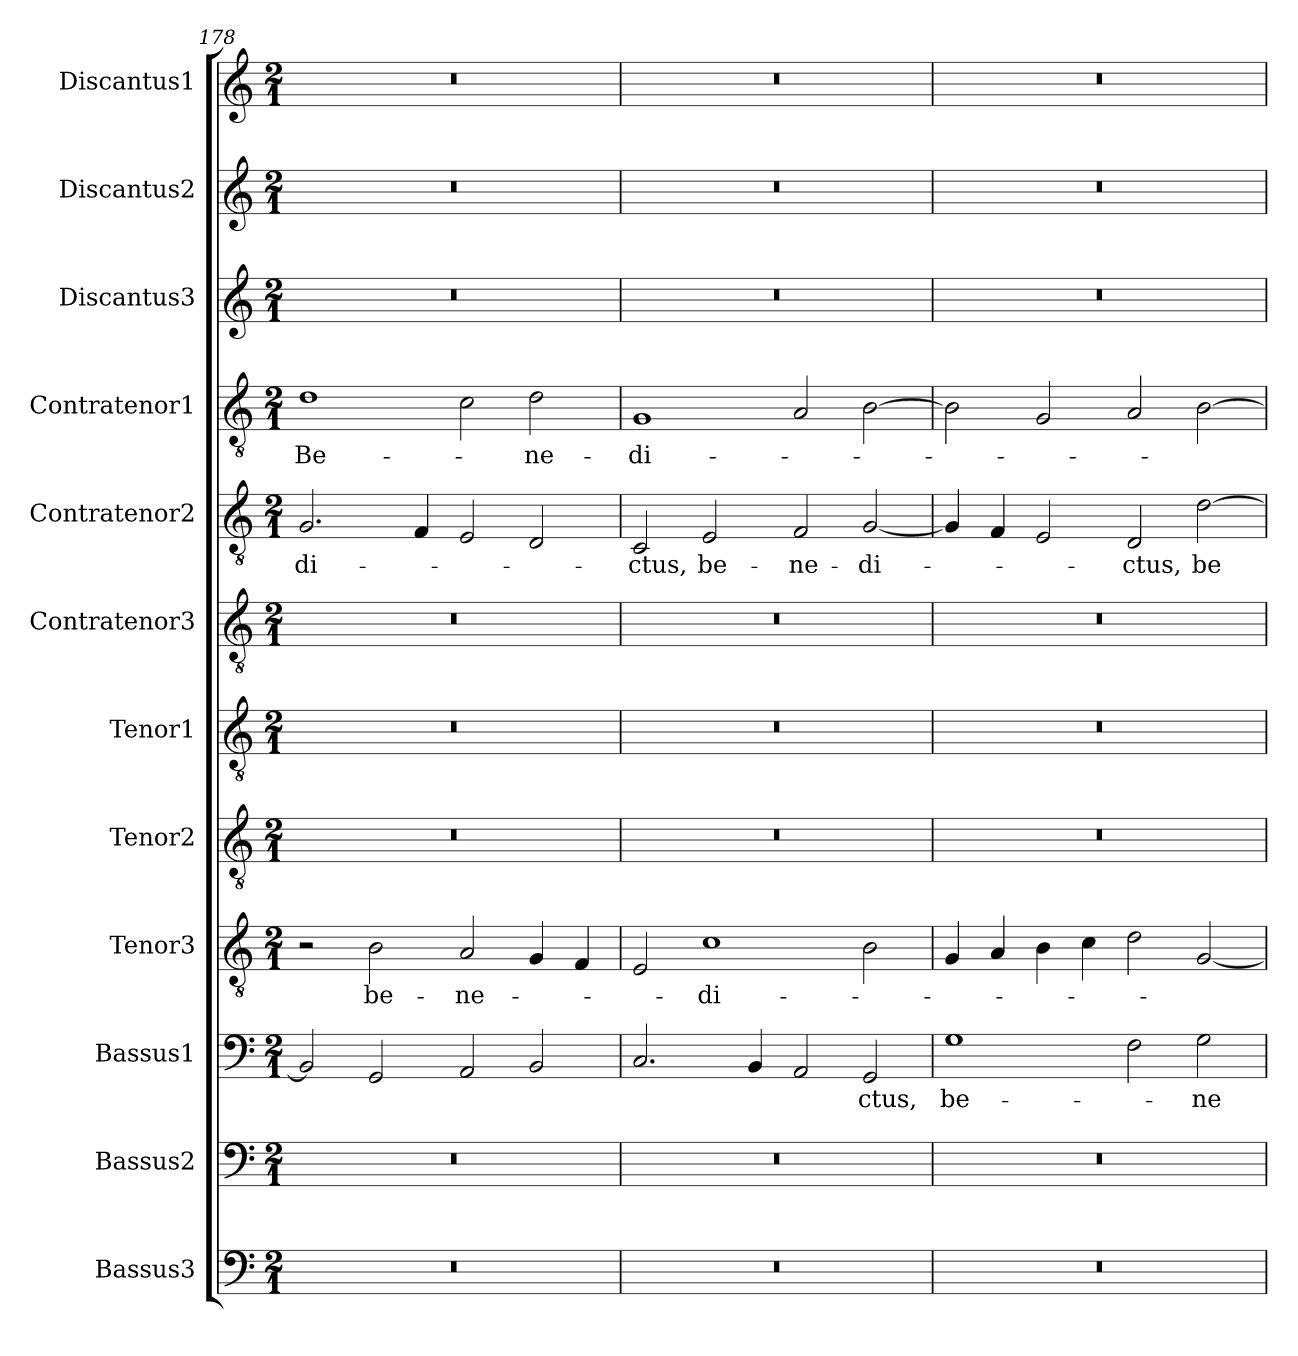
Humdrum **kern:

**kern	**kern	**kern	**text	**kern	**text	**kern	**kern	**kern	**kern	**text	**kern	**text	**kern	**kern	**kern
*part12	*part11	*part10	*part10	*part9	*part9	*part8	*part7	*part6	*part5	*part5	*part4	*part4	*part3	*part2	*part1
*staff12	*staff11	*staff10	*staff10	*staff9	*staff9	*staff8	*staff7	*staff6	*staff5	*staff5	*staff4	*staff4	*staff3	*staff2	*staff1
*I"Bassus3	*I"Bassus2	*I"Bassus1	*	*I"Tenor3	*	*I"Tenor2	*I"Tenor1	*I"Contratenor3	*I"Contratenor2	*	*I"Contratenor1	*	*I"Discantus3	*I"Discantus2	*I"Discantus1
*I'B3	*I'B2	*I'B1	*	*I'T3	*	*I'T2	*I'T1	*I'Ct3	*I'Ct2	*	*I'Ct1	*	*I'D3	*I'D2	*I'D1
*clefF4	*clefF4	*clefF4	*	*clefGv2	*	*clefGv2	*clefGv2	*clefGv2	*clefGv2	*	*clefGv2	*	*clefG2	*clefG2	*clefG2
*k[]	*k[]	*k[]	*	*k[]	*	*k[]	*k[]	*k[]	*k[]	*	*k[]	*	*k[]	*k[]	*k[]
*M2/1	*M2/1	*M2/1	*	*M2/1	*	*M2/1	*M2/1	*M2/1	*M2/1	*	*M2/1	*	*M2/1	*M2/1	*M2/1
=178	=178	=178	=178	=178	=178	=178	=178	=178	=178	=178	=178	=178	=178	=178	=178
0r	0r	2BB]	.	2r	.	0r	0r	0r	2.G	-di-	1d	Be-	0r	0r	0r
.	.	2GG	.	2B	be-	.	.	.	.	.	.	.	.	.	.
.	.	.	.	.	.	.	.	.	4F	.	.	.	.	.	.
.	.	2AA	.	2A	-ne-	.	.	.	2E	.	2c	.	.	.	.
.	.	2BB	.	4G	.	.	.	.	2D	.	2d	-ne-	.	.	.
.	.	.	.	4F	.	.	.	.	.	.	.	.	.	.	.
=179	=179	=179	=179	=179	=179	=179	=179	=179	=179	=179	=179	=179	=179	=179	=179
0r	0r	2.C	.	2E	.	0r	0r	0r	2C	-ctus,	1G	-di-	0r	0r	0r
.	.	.	.	1c	-di-	.	.	.	2E	be-	.	.	.	.	.
.	.	4BB	.	.	.	.	.	.	.	.	.	.	.	.	.
.	.	2AA	.	.	.	.	.	.	2F	-ne-	2A	.	.	.	.
.	.	2GG	-ctus,	2B	.	.	.	.	[2G	-di-	[2B	.	.	.	.
=180	=180	=180	=180	=180	=180	=180	=180	=180	=180	=180	=180	=180	=180	=180	=180
0r	0r	1G	be-	4G	.	0r	0r	0r	4G]	.	2B]	.	0r	0r	0r
.	.	.	.	4A	.	.	.	.	4F	.	.	.	.	.	.
.	.	.	.	4B	.	.	.	.	2E	.	2G	.	.	.	.
.	.	.	.	4c	.	.	.	.	.	.	.	.	.	.	.
.	.	2F	.	2d	.	.	.	.	2D	-ctus,	2A	.	.	.	.
.	.	2G	-ne-	[2G	.	.	.	.	[2d	be-	[2B	.	.	.	.
=	=	=	=	=	=	=	=	=	=	=	=	=	=	=	=
*-	*-	*-	*-	*-	*-	*-	*-	*-	*-	*-	*-	*-	*-	*-	*-
